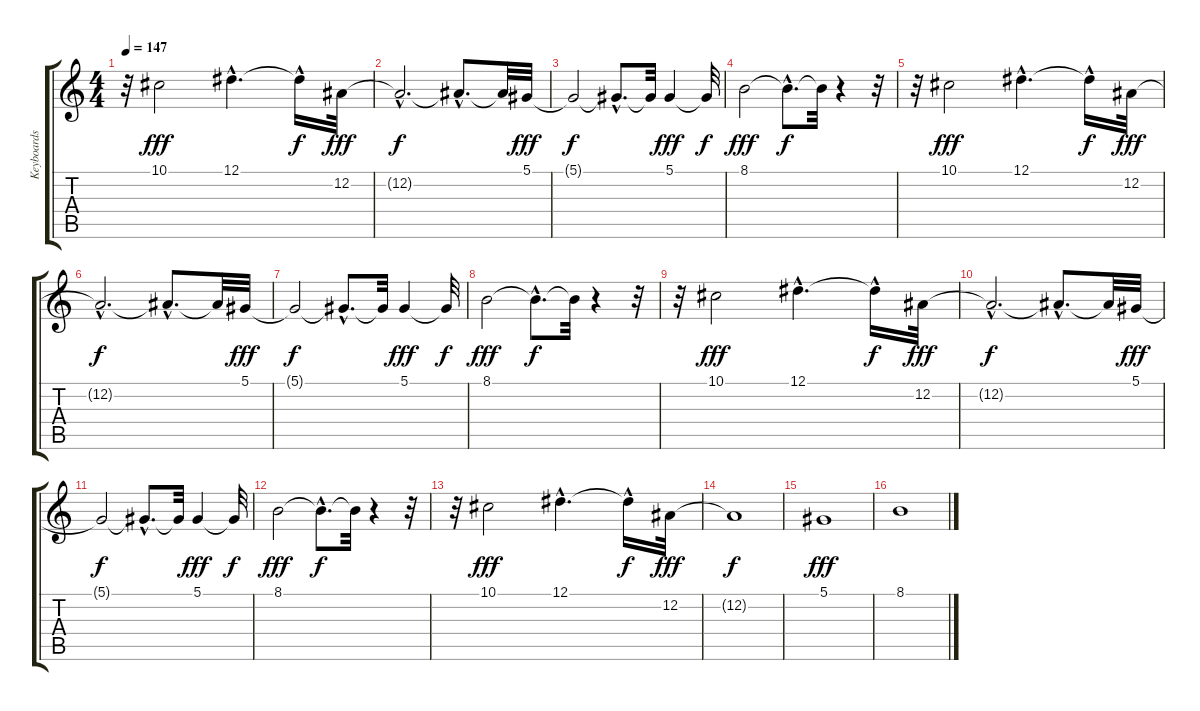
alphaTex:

\track ("Keyboards" "Keyboards") {instrument stringensemble1}
\staff {score tabs}
\tuning (Eb4 Bb3 Gb3 Db3 Ab2 Eb2) {hide}
\ts (4 4)
\tempo 147
\clef g2
\ks c
r.32{dy f} 10.1.2{dy fff} 12.1{hac}.4{d} 12.1{hac t}.16{dy f} 12.2.32{dy fff} |
12.2{hac t}.2{d dy f} 12.2{hac t}.8{d} 12.2{t}.32 5.1.32{dy fff} |
5.1{t}.2{dy f} 5.1{hac t}.8{d} 5.1{t}.32 5.1.4{dy fff} 5.1{t}.32{dy f} |
8.1.2{dy fff} 8.1{hac t}.8{d dy f} 8.1{t}.32 r.4 r.32 |
r.32 10.1.2{dy fff} 12.1{hac}.4{d} 12.1{hac t}.16{dy f} 12.2.32{dy fff} |
12.2{hac t}.2{d dy f} 12.2{hac t}.8{d} 12.2{t}.32 5.1.32{dy fff} |
5.1{t}.2{dy f} 5.1{hac t}.8{d} 5.1{t}.32 5.1.4{dy fff} 5.1{t}.32{dy f} |
8.1.2{dy fff} 8.1{hac t}.8{d dy f} 8.1{t}.32 r.4 r.32 |
r.32 10.1.2{dy fff} 12.1{hac}.4{d} 12.1{hac t}.16{dy f} 12.2.32{dy fff} |
12.2{hac t}.2{d dy f} 12.2{hac t}.8{d} 12.2{t}.32 5.1.32{dy fff} |
5.1{t}.2{dy f} 5.1{hac t}.8{d} 5.1{t}.32 5.1.4{dy fff} 5.1{t}.32{dy f} |
8.1.2{dy fff} 8.1{hac t}.8{d dy f} 8.1{t}.32 r.4 r.32 |
r.32 10.1.2{dy fff} 12.1{hac}.4{d} 12.1{hac t}.16{dy f} 12.2.32{dy fff} |
12.2{t}.1{dy f} |
5.1.1{dy fff} |
8.1.1
